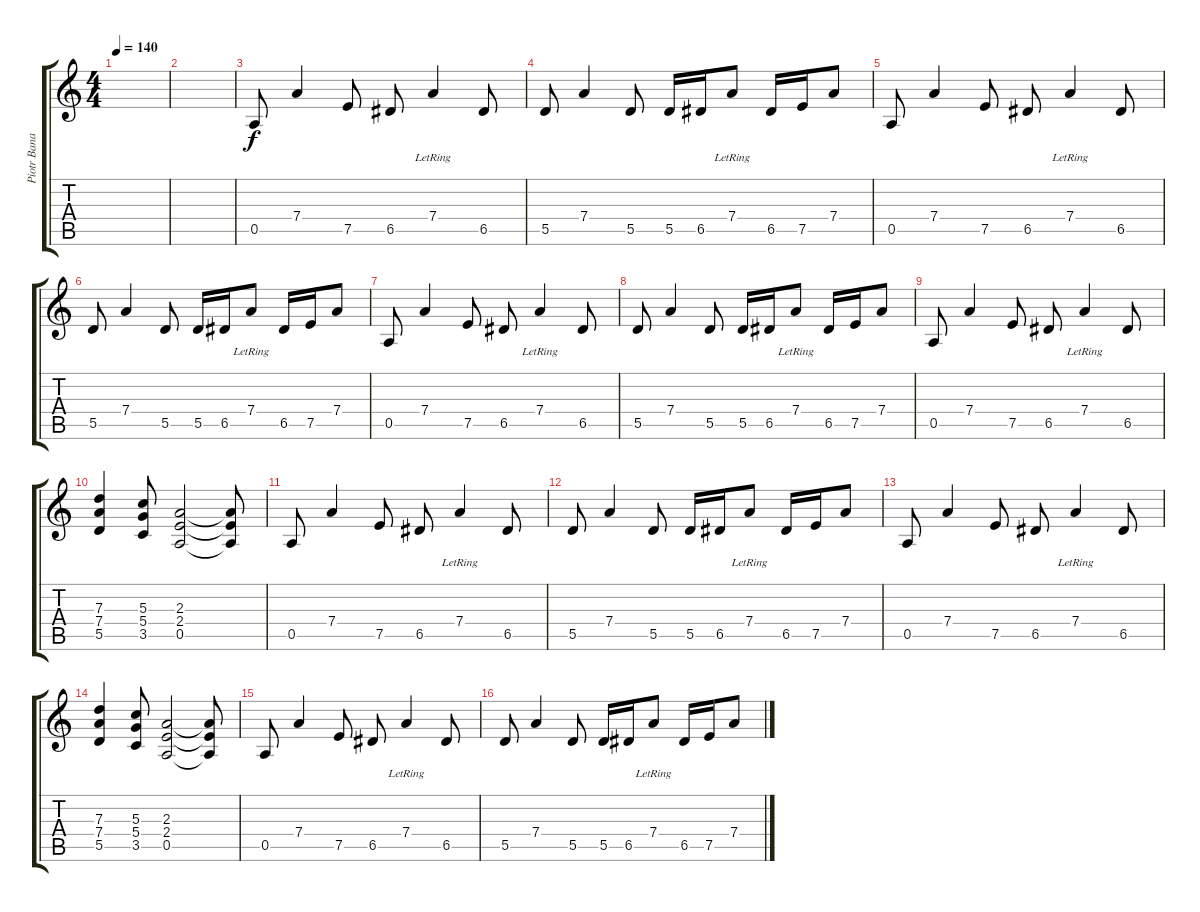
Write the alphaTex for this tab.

\track ("Piotr Banach (Prowadząca)" "Piotr Bana") {instrument overdrivenguitar}
\staff {score tabs}
\tuning (E4 B3 G3 D3 A2 E2) {hide}
\ts (4 4)
\tempo 140
\clef g2
\ks c
|
|
0.5.8{instrument electricguitarclean} 7.4.4 7.5.8 6.5.8 7.4{lr}.4 6.5.8 |
5.5.8 7.4.4 5.5.8 5.5.16 6.5.16 7.4{lr}.8 6.5.16 7.5.16 7.4.8 |
0.5.8 7.4.4 7.5.8 6.5.8 7.4{lr}.4 6.5.8 |
5.5.8 7.4.4 5.5.8 5.5.16 6.5.16 7.4{lr}.8 6.5.16 7.5.16 7.4.8 |
0.5.8 7.4.4 7.5.8 6.5.8 7.4{lr}.4 6.5.8 |
5.5.8 7.4.4 5.5.8 5.5.16 6.5.16 7.4{lr}.8 6.5.16 7.5.16 7.4.8 |
0.5.8 7.4.4 7.5.8 6.5.8 7.4{lr}.4 6.5.8 |
(7.3 7.4 5.5).4{instrument overdrivenguitar} (5.3 5.4 3.5).8 (2.3 2.4 0.5).2 (2.3{t} 2.4{t} 0.5{t}).8 |
0.5.8 7.4.4 7.5.8 6.5.8 7.4{lr}.4 6.5.8 |
5.5.8 7.4.4 5.5.8 5.5.16 6.5.16 7.4{lr}.8 6.5.16 7.5.16 7.4.8 |
0.5.8 7.4.4 7.5.8 6.5.8 7.4{lr}.4 6.5.8 |
(7.3 7.4 5.5).4 (5.3 5.4 3.5).8 (2.3 2.4 0.5).2 (2.3{t} 2.4{t} 0.5{t}).8 |
0.5.8 7.4.4 7.5.8 6.5.8 7.4{lr}.4 6.5.8 |
5.5.8 7.4.4 5.5.8 5.5.16 6.5.16 7.4{lr}.8 6.5.16 7.5.16 7.4.8
